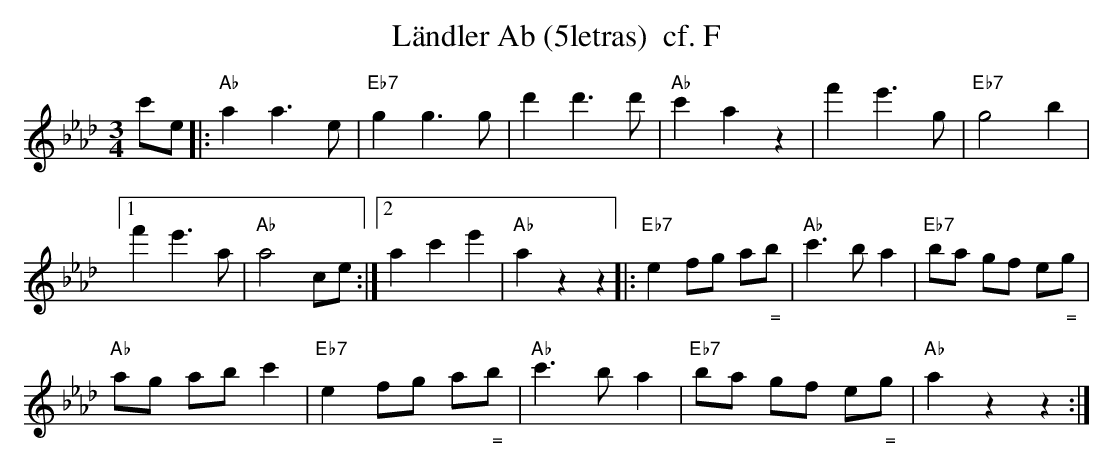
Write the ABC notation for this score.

X:1
T:L\"andler Ab (5letras)  cf. F
M:3/4
L:1/8
K:Abmaj%%MIDI gchordon
c'e |: "Ab"a2a3e | "Eb7"g2g3g | d'2d'3d' | "Ab"c'2a2z2 | f'2e'3g | "Eb7"g4b2 |1
f'2e'3a | "Ab"a4ce :|2 a2c'2e'2 | "Ab"a2z2z2 |: "Eb7"e2fg a"_ ="b | "Ab"c'3ba2 | "Eb7"ba gf e"_ ="g |
"Ab"ag abc'2 | "Eb7"e2fg a"_ ="b | "Ab"c'3ba2 | "Eb7"ba gf e"_ ="g | "Ab"a2z2z2 :|
